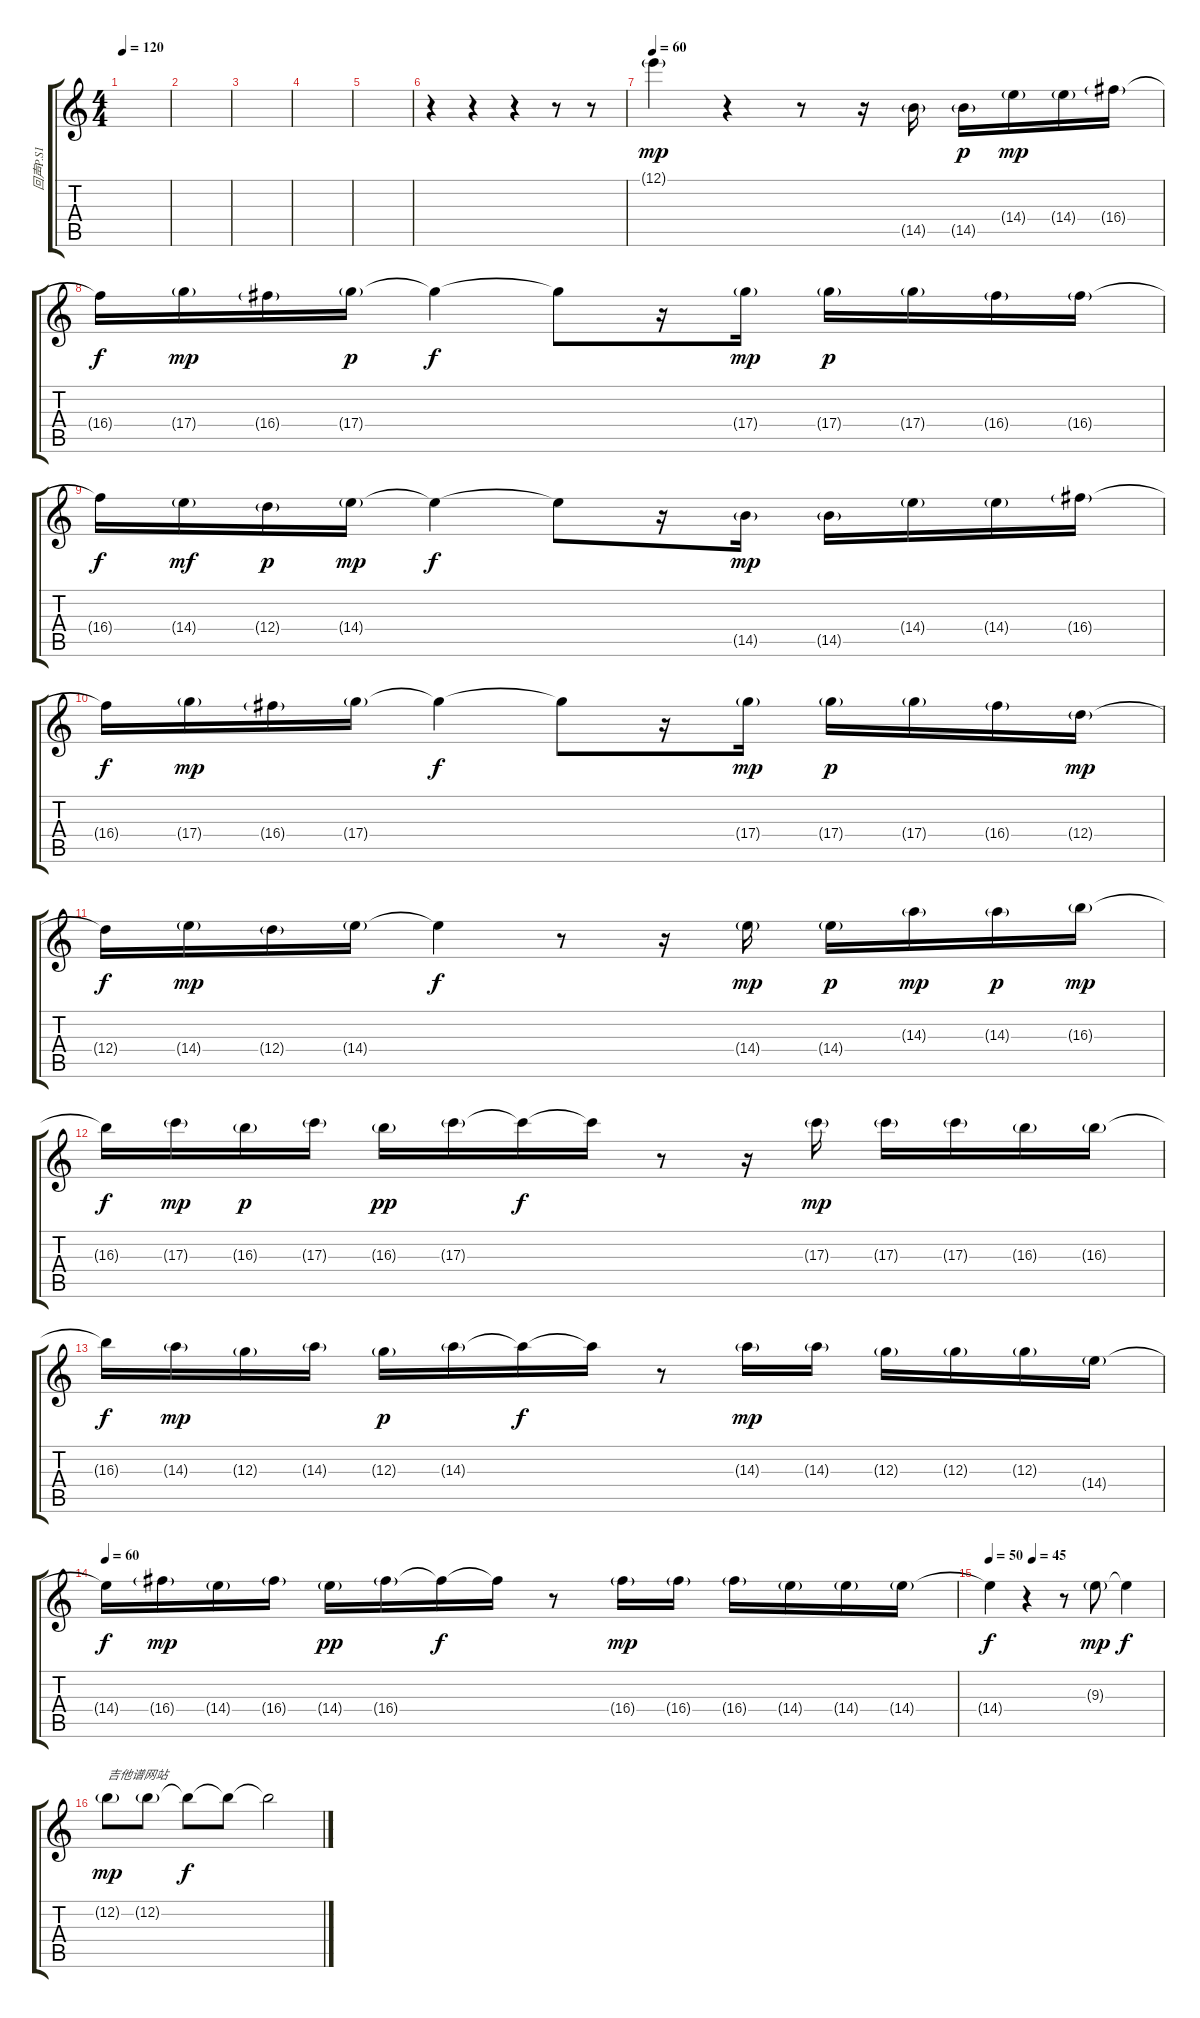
\track ("回声P.S1" "回声P.S1") {instrument electricguitarmuted}
\staff {score tabs}
\tuning (E4 B3 G3 D3 A2 E2) {hide}
\ts (4 4)
\tempo 120
\clef g2
\ks c
|
|
|
|
|
r.4 r.4 r.4 r.8 r.8 |
\tempo 60
12.1{g}.4{dy mp} r.4 r.8 r.16 14.5{g}.16 14.5{g}.16{dy p} 14.4{g}.16{dy mp} 14.4{g}.16 16.4{g}.16 |
16.4{t}.16{dy f} 17.4{g}.16{dy mp} 16.4{g}.16 17.4{g}.16{dy p} 17.4{t}.4{dy f} 17.4{t}.8 r.16 17.4{g}.16{dy mp} 17.4{g}.16{dy p} 17.4{g}.16 16.4{g}.16 16.4{g}.16 |
16.4{t}.16{dy f} 14.4{g}.16{dy mf} 12.4{g}.16{dy p} 14.4{g}.16{dy mp} 14.4{t}.4{dy f} 14.4{t}.8 r.16 14.5{g}.16{dy mp} 14.5{g}.16 14.4{g}.16 14.4{g}.16 16.4{g}.16 |
16.4{t}.16{dy f} 17.4{g}.16{dy mp} 16.4{g}.16 17.4{g}.16 17.4{t}.4{dy f} 17.4{t}.8 r.16 17.4{g}.16{dy mp} 17.4{g}.16{dy p} 17.4{g}.16 16.4{g}.16 12.4{g}.16{dy mp} |
12.4{t}.16{dy f} 14.4{g}.16{dy mp} 12.4{g}.16 14.4{g}.16 14.4{t}.4{dy f} r.8 r.16 14.4{g}.16{dy mp} 14.4{g}.16{dy p} 14.3{g}.16{dy mp} 14.3{g}.16{dy p} 16.3{g}.16{dy mp} |
16.3{t}.16{dy f} 17.3{g}.16{dy mp} 16.3{g}.16{dy p} 17.3{g}.16 16.3{g}.16{dy pp} 17.3{g}.16 17.3{t}.16{dy f} 17.3{t}.16 r.8 r.16 17.3{g}.16{dy mp} 17.3{g}.16 17.3{g}.16 16.3{g}.16 16.3{g}.16 |
16.3{t}.16{dy f} 14.3{g}.16{dy mp} 12.3{g}.16 14.3{g}.16 12.3{g}.16{dy p} 14.3{g}.16 14.3{t}.16{dy f} 14.3{t}.16 r.8 14.3{g}.16{dy mp} 14.3{g}.16 12.3{g}.16 12.3{g}.16 12.3{g}.16 14.4{g}.16 |
\tempo 60
14.4{t}.16{dy f} 16.4{g}.16{dy mp} 14.4{g}.16 16.4{g}.16 14.4{g}.16{dy pp} 16.4{g}.16 16.4{t}.16{dy f} 16.4{t}.16 r.8 16.4{g}.16{dy mp} 16.4{g}.16 16.4{g}.16 14.4{g}.16 14.4{g}.16 14.4{g}.16 |
\tempo 50
\tempo (45 0.25)
14.4{t}.4{dy f} r.4 r.8 9.3{g}.8{dy mp} 9.3{t}.4{dy f} |
12.2{g}.8{txt "吉他谱网站" dy mp} 12.2{g}.8{volume 9} 12.2{t}.8{dy f volume 7} 12.2{t}.8{volume 6} 12.2{t}.2
